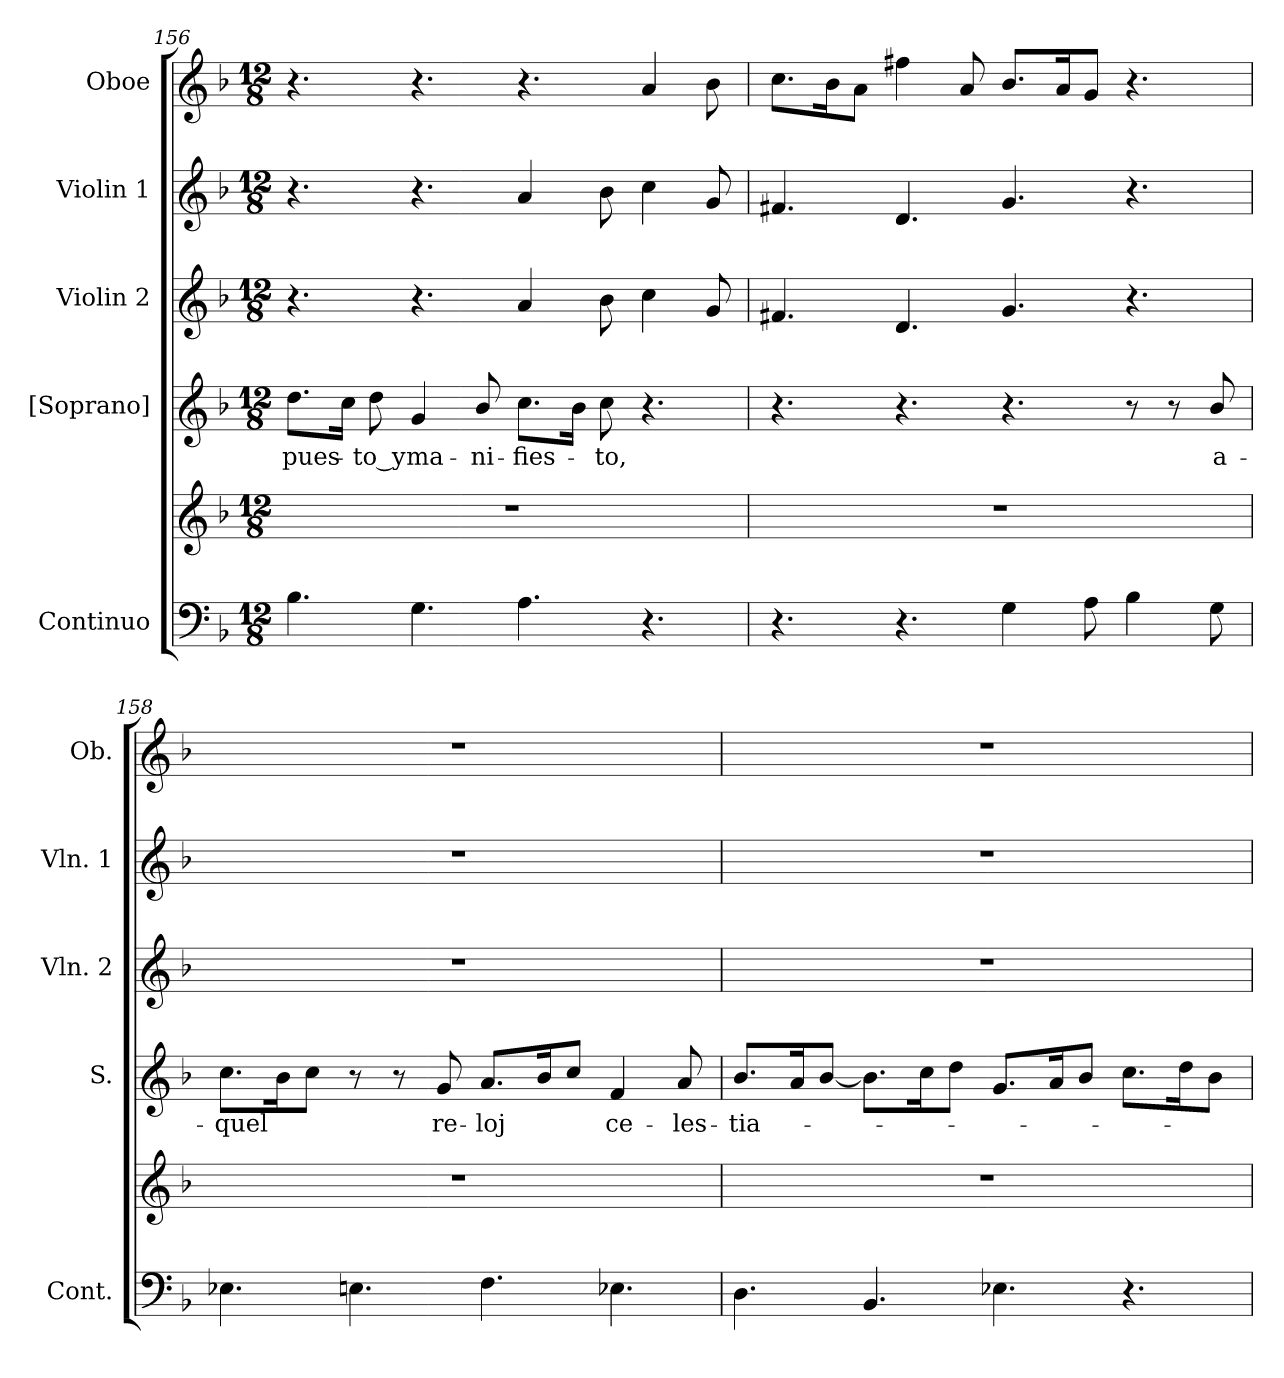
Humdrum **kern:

**kern	**kern	**kern	**text	**kern	**kern	**kern
*part5	*part5	*part4	*part4	*part3	*part2	*part1
*staff6	*staff5	*staff4	*staff4	*staff3	*staff2	*staff1
*I"Continuo	*	*I"[Soprano]	*	*I"Violin 2	*I"Violin 1	*I"Oboe
*I'Cont.	*	*I'S.	*	*I'Vln. 2	*I'Vln. 1	*I'Ob.
*clefF4	*clefG2	*clefG2	*	*clefG2	*clefG2	*clefG2
*k[b-]	*k[b-]	*k[b-]	*	*k[b-]	*k[b-]	*k[b-]
*F:	*F:	*F:	*	*F:	*F:	*F:
*M12/8	*M12/8	*M12/8	*	*M12/8	*M12/8	*M12/8
=156	=156	=156	=156	=156	=156	=156
!	!LO:N:vis=1	!	!	!	!	!
!	!	!	!LO:LY:b:color=#000000	!	!	!
4.B-i\	1.r	8.ddi\L	pues-	4.r	4.r	4.r
.	.	16cci\Jk	.	.	.	.
!	!	!	!LO:LY:b:color=#000000	!	!	!
.	.	8ddi\	-to_y	.	.	.
!	!	!	!LO:LY:b:color=#000000	!	!	!
4.Gi\	.	4gi/	ma-	4.r	4.r	4.r
!	!	!	!LO:LY:b:color=#000000	!	!	!
.	.	8b-i/	-ni-	.	.	.
!	!	!	!LO:LY:b:color=#000000	!	!	!
4.Ai\	.	8.cci\L	-fies-	4ai/	4ai/	4.r
.	.	16b-i\Jk	.	.	.	.
!	!	!	!LO:LY:b:color=#000000	!	!	!
.	.	8cci\	-to,	8b-i\	8b-i\	.
4.r	.	4.r	.	4cci\	4cci\	4ai/
.	.	.	.	8gi/	8gi/	8b-i\
!!LO:LB:g=z
=157	=157	=157	=157	=157	=157	=157
!	!LO:N:vis=1	!	!	!	!	!
4.r	1.r	4.r	.	4.f#Xi/	4.f#Xi/	8.cci\L
.	.	.	.	.	.	16b-i\k
.	.	.	.	.	.	8ai\J
4.r	.	4.r	.	4.di/	4.di/	4ff#Xi\
.	.	.	.	.	.	8ai/
4Gi\	.	4.r	.	4.gi/	4.gi/	8.b-i/L
.	.	.	.	.	.	16ai/k
8Ai\	.	.	.	.	.	8gi/J
4B-i\	.	8r	.	4.r	4.r	4.r
.	.	8r	.	.	.	.
!	!	!	!LO:LY:b:color=#000000	!	!	!
8Gi\	.	8b-i/	a-	.	.	.
=158	=158	=158	=158	=158	=158	=158
!	!LO:N:vis=1	!	!	!	!	!
!	!	!	!LO:LY:b:color=#000000	!LO:N:vis=1	!LO:N:vis=1	!LO:N:vis=1
4.E-Xi\	1.r	8.cci\L	-quel	1.r	1.r	1.r
.	.	16b-i\k	.	.	.	.
.	.	8cci\J	.	.	.	.
4.Eni\	.	8r	.	.	.	.
.	.	8r	.	.	.	.
!	!	!	!LO:LY:b:color=#000000	!	!	!
.	.	8gi/	re-	.	.	.
!	!	!	!LO:LY:b:color=#000000	!	!	!
4.Fi\	.	8.ai/L	-loj	.	.	.
.	.	16b-i/k	.	.	.	.
.	.	8cci/J	.	.	.	.
!	!	!	!LO:LY:b:color=#000000	!	!	!
4.E-Xi\	.	4fi/	ce-	.	.	.
!	!	!	!LO:LY:b:color=#000000	!	!	!
.	.	8ai/	-les-	.	.	.
=159	=159	=159	=159	=159	=159	=159
!	!LO:N:vis=1	!	!	!	!	!
!	!	!	!LO:LY:b:color=#000000	!LO:N:vis=1	!LO:N:vis=1	!LO:N:vis=1
4.Di\	1.r	8.b-i/L	-tia-	1.r	1.r	1.r
.	.	16ai/k	.	.	.	.
.	.	[8b-i/J	.	.	.	.
4.BB-i/	.	8.b-i\L]	.	.	.	.
.	.	16cci\k	.	.	.	.
.	.	8ddi\J	.	.	.	.
4.E-Xi\	.	8.gi/L	.	.	.	.
.	.	16ai/k	.	.	.	.
.	.	8b-i/J	.	.	.	.
4.r	.	8.cci\L	.	.	.	.
.	.	16ddi\k	.	.	.	.
.	.	8b-i\J	.	.	.	.
=	=	=	=	=	=	=
*-	*-	*-	*-	*-	*-	*-
